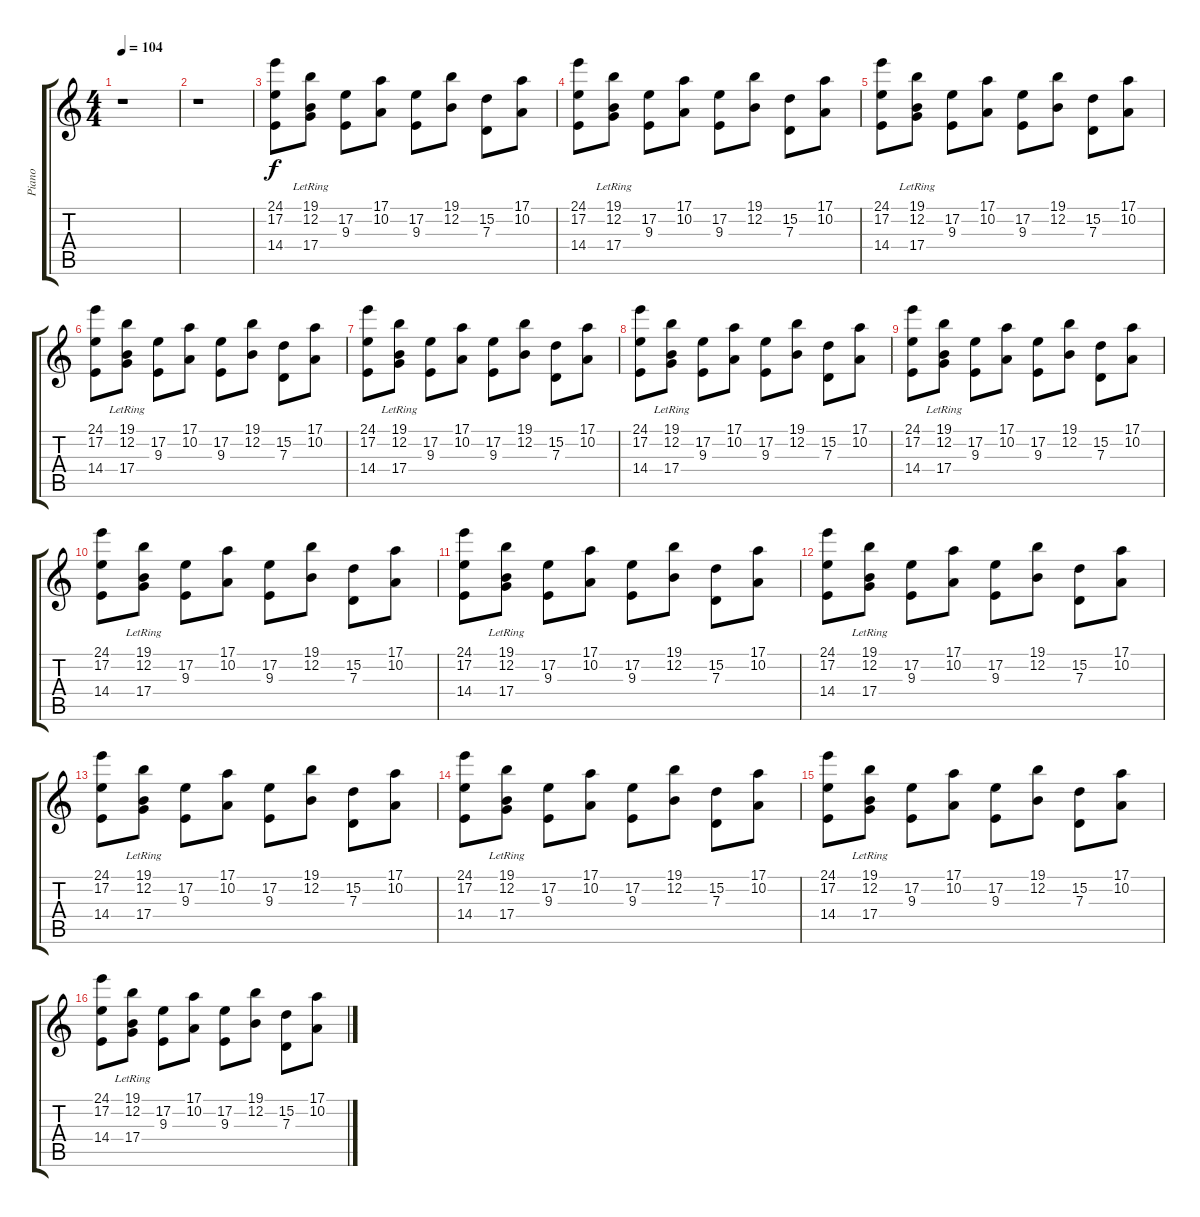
\track ("Piano" "Piano") {instrument brightacousticpiano}
\staff {score tabs}
\tuning (E4 B3 G3 D3 A2 E2) {hide}
\ts (4 4)
\tempo 104
\clef g2
\ks c
r.1{dy f instrument brightacousticpiano} |
r.1 |
(24.1 17.2 14.4).8 (19.1 12.2 17.4{lr}).8 (17.2 9.3).8 (17.1 10.2).8 (17.2 9.3).8 (19.1 12.2).8 (15.2 7.3).8 (17.1 10.2).8 |
(24.1 17.2 14.4).8 (19.1 12.2 17.4{lr}).8 (17.2 9.3).8 (17.1 10.2).8 (17.2 9.3).8 (19.1 12.2).8 (15.2 7.3).8 (17.1 10.2).8 |
(24.1 17.2 14.4).8 (19.1 12.2 17.4{lr}).8 (17.2 9.3).8 (17.1 10.2).8 (17.2 9.3).8 (19.1 12.2).8 (15.2 7.3).8 (17.1 10.2).8 |
(24.1 17.2 14.4).8 (19.1 12.2 17.4{lr}).8 (17.2 9.3).8 (17.1 10.2).8 (17.2 9.3).8 (19.1 12.2).8 (15.2 7.3).8 (17.1 10.2).8 |
(24.1 17.2 14.4).8 (19.1 12.2 17.4{lr}).8 (17.2 9.3).8 (17.1 10.2).8 (17.2 9.3).8 (19.1 12.2).8 (15.2 7.3).8 (17.1 10.2).8 |
(24.1 17.2 14.4).8 (19.1 12.2 17.4{lr}).8 (17.2 9.3).8 (17.1 10.2).8 (17.2 9.3).8 (19.1 12.2).8 (15.2 7.3).8 (17.1 10.2).8 |
(24.1 17.2 14.4).8 (19.1 12.2 17.4{lr}).8 (17.2 9.3).8 (17.1 10.2).8 (17.2 9.3).8 (19.1 12.2).8 (15.2 7.3).8 (17.1 10.2).8 |
(24.1 17.2 14.4).8 (19.1 12.2 17.4{lr}).8 (17.2 9.3).8 (17.1 10.2).8 (17.2 9.3).8 (19.1 12.2).8 (15.2 7.3).8 (17.1 10.2).8 |
(24.1 17.2 14.4).8 (19.1 12.2 17.4{lr}).8 (17.2 9.3).8 (17.1 10.2).8 (17.2 9.3).8 (19.1 12.2).8 (15.2 7.3).8 (17.1 10.2).8 |
(24.1 17.2 14.4).8 (19.1 12.2 17.4{lr}).8 (17.2 9.3).8 (17.1 10.2).8 (17.2 9.3).8 (19.1 12.2).8 (15.2 7.3).8 (17.1 10.2).8 |
(24.1 17.2 14.4).8 (19.1 12.2 17.4{lr}).8 (17.2 9.3).8 (17.1 10.2).8 (17.2 9.3).8 (19.1 12.2).8 (15.2 7.3).8 (17.1 10.2).8 |
(24.1 17.2 14.4).8 (19.1 12.2 17.4{lr}).8 (17.2 9.3).8 (17.1 10.2).8 (17.2 9.3).8 (19.1 12.2).8 (15.2 7.3).8 (17.1 10.2).8 |
(24.1 17.2 14.4).8 (19.1 12.2 17.4{lr}).8 (17.2 9.3).8 (17.1 10.2).8 (17.2 9.3).8 (19.1 12.2).8 (15.2 7.3).8 (17.1 10.2).8 |
(24.1 17.2 14.4).8 (19.1 12.2 17.4{lr}).8 (17.2 9.3).8 (17.1 10.2).8 (17.2 9.3).8 (19.1 12.2).8 (15.2 7.3).8 (17.1 10.2).8
